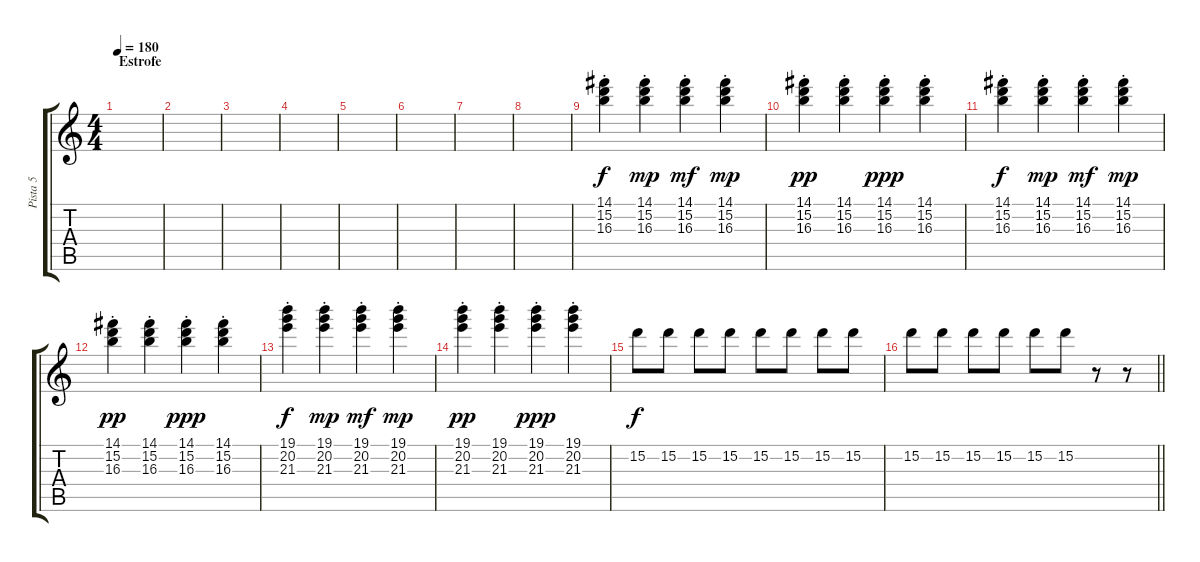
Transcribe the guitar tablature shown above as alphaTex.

\track ("Pista 5" "Pista 5") {instrument overdrivenguitar}
\staff {score tabs}
\tuning (E4 B3 G3 D3 A2 D2) {hide}
\ts (4 4)
\section ("" "Estrofe")
\tempo 180
\clef g2
\ks c
|
|
|
|
|
|
|
|
(14.1{st} 15.2{st} 16.3{st}).4 (14.1{st} 15.2{st} 16.3{st}).4{dy mp} (14.1{st} 15.2{st} 16.3{st}).4{dy mf} (14.1{st} 15.2{st} 16.3{st}).4{dy mp} |
(14.1{st} 15.2{st} 16.3{st}).4{dy pp} (14.1{st} 15.2{st} 16.3{st}).4 (14.1{st} 15.2{st} 16.3{st}).4{dy ppp} (14.1{st} 15.2{st} 16.3{st}).4 |
(14.1{st} 15.2{st} 16.3{st}).4{dy f} (14.1{st} 15.2{st} 16.3{st}).4{dy mp} (14.1{st} 15.2{st} 16.3{st}).4{dy mf} (14.1{st} 15.2{st} 16.3{st}).4{dy mp} |
(14.1{st} 15.2{st} 16.3{st}).4{dy pp} (14.1{st} 15.2{st} 16.3{st}).4 (14.1{st} 15.2{st} 16.3{st}).4{dy ppp} (14.1{st} 15.2{st} 16.3{st}).4 |
(19.1{st} 20.2{st} 21.3{st}).4{dy f} (19.1{st} 20.2{st} 21.3{st}).4{dy mp} (19.1{st} 20.2{st} 21.3{st}).4{dy mf} (19.1{st} 20.2{st} 21.3{st}).4{dy mp} |
(19.1{st} 20.2{st} 21.3{st}).4{dy pp} (19.1{st} 20.2{st} 21.3{st}).4 (19.1{st} 20.2{st} 21.3{st}).4{dy ppp} (19.1{st} 20.2{st} 21.3{st}).4{volume 4} |
15.2.8{dy f volume 10} 15.2.8 15.2.8 15.2.8 15.2.8 15.2.8 15.2.8 15.2.8 |
\barLineRight lightlight
15.2.8 15.2.8 15.2.8 15.2.8 15.2.8 15.2.8 r.8 r.8
